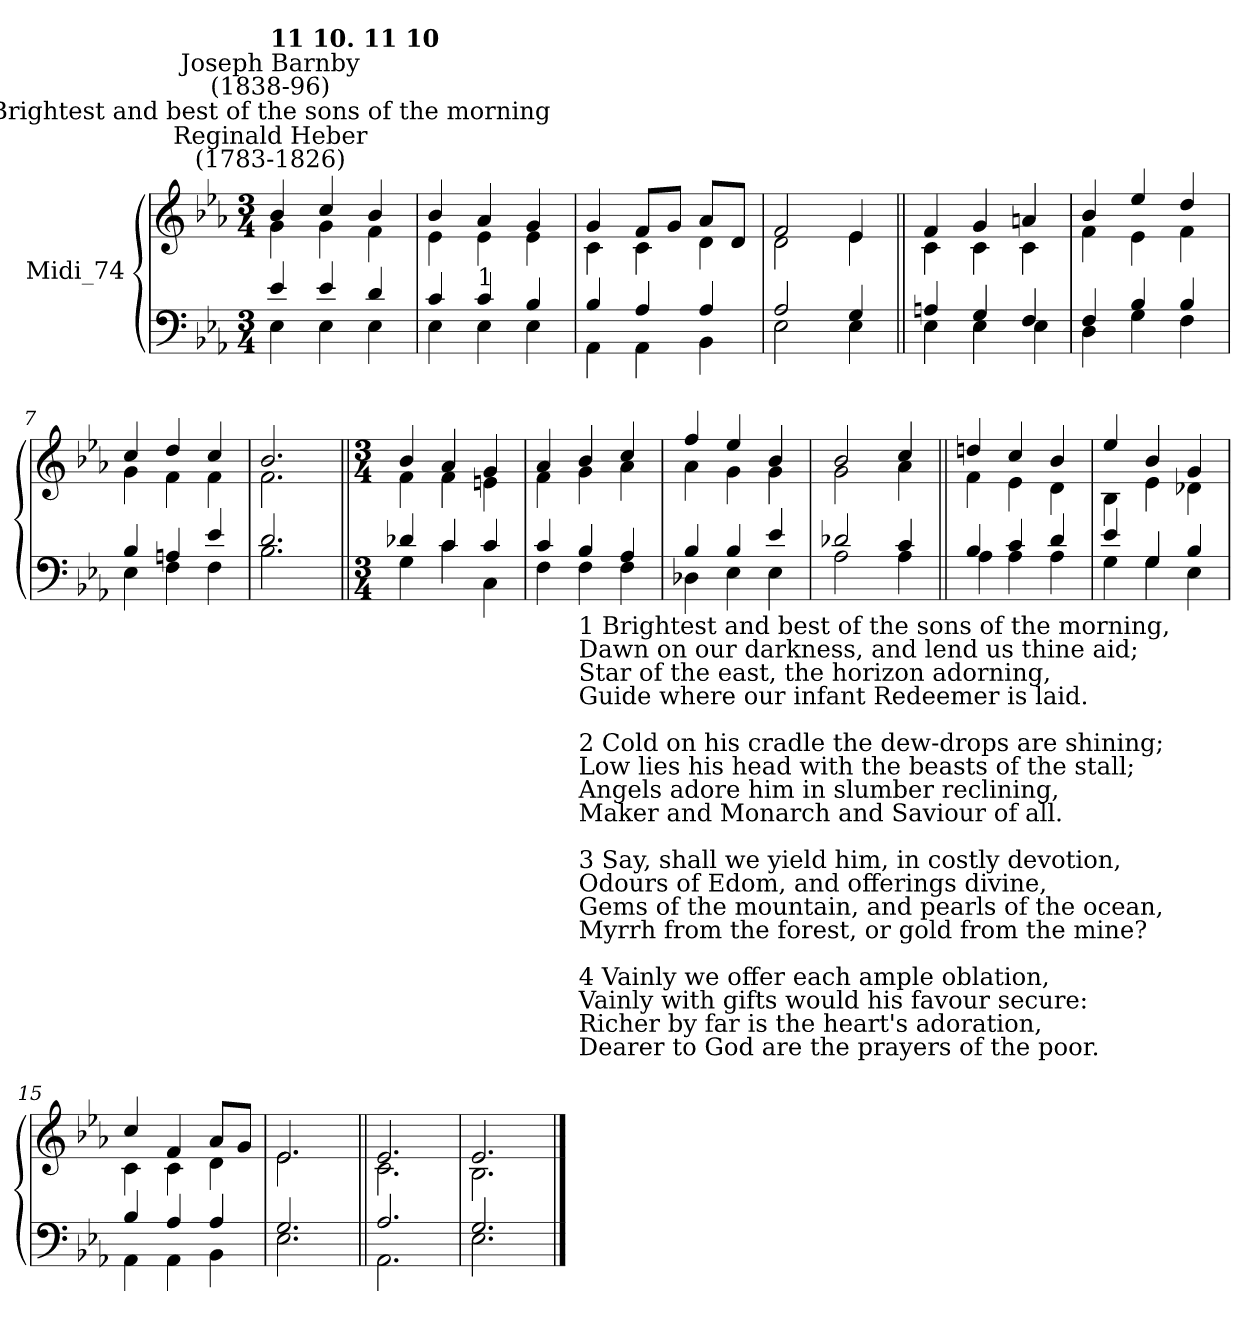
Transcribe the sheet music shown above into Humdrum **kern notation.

**kern	**kern
*part2	*part1
*staff2	*staff1
*I"Midi_74	*I"Midi_74
*clefF4	*clefG2
*k[b-e-a-]	*k[b-e-a-]
*E-:	*E-:
*M3/4	*M3/4
=1	=1
*^	*^
!	!	!LO:TX:a:cj:t=Reginald Heber\n(1783-1826)	!
!	!	!LO:TX:a:cj:t=Brightest and best of the sons of the morning	!
!	!	!LO:TX:a:cj:t=Joseph Barnby\n(1838-96)	!
!	!	!LO:TX:a:B:t=11 10. 11 10	!
4e-/	4E-\	4b-/	4g\
4e-/	4E-\	4cc/	4g\
4d/	4E-\	4b-/	4f\
=2	=2	=2	=2
4c/	4E-\	4b-/	4e-\
!	!	!LO:TX:b:t=1	!
4c/	4E-\	4a-/	4e-\
4B-/	4E-\	4g/	4e-\
=3	=3	=3	=3
4B-/	4AA-\	4g/	4c\
4A-/	4AA-\	8f/L	4c\
.	.	8g/J	.
4A-/	4BB-\	8a-/L	4d\
.	.	8d/J	.
=4	=4	=4	=4
2A-/	2E-\	2f/	2d\
4G/	4E-\	4e-/	4e-\
=5||	=5||	=5||	=5||
4An/	4E-\	4f/	4c\
4G/	4E-\	4g/	4c\
4F/	4E-\	4an/	4c\
=6	=6	=6	=6
4F/	4D\	4b-/	4f\
4B-/	4G\	4ee-/	4e-\
4B-/	4F\	4dd/	4f\
=7	=7	=7	=7
4B-/	4E-\	4cc/	4g\
4An/	4F\	4dd/	4f\
4e-/	4F\	4cc/	4f\
=8	=8	=8	=8
2.d/	2.B-\	2.b-/	2.f\
!!LO:LB:g=z	!!
=9||	=9||	=9||	=9||
*M3/4	*	*M3/4	*
4d-X/	4G\	4b-/	4f\
4c/	4c\	4a-/	4f\
4c/	4C\	4g/	4en\
=10	=10	=10	=10
4c/	4F\	4a-/	4f\
!LO:TX:b:t=1 Brightest and best of the sons of the morning,\nDawn on our darkness, and lend us thine aid;\nStar of the east, the horizon adorning,\nGuide where our infant Redeemer is laid.\n\n2 Cold on his cradle the dew-drops are shining;\nLow lies his head with the beasts of the stall;\nAngels adore him in slumber reclining,\nMaker and Monarch and Saviour of all.\n\n3 Say, shall we yield him, in costly devotion,\nOdours of Edom, and offerings divine,\nGems of the mountain, and pearls of the ocean,\nMyrrh from the forest, or gold from the mine?\n\n4 Vainly we offer each ample oblation,\nVainly with gifts would his favour secure&colon;\nRicher by far is the heart's adoration,\nDearer to God are the prayers of the poor.	!	!	!
4B-/	4F\	4b-/	4g\
4A-/	4F\	4cc/	4a-\
=11	=11	=11	=11
4B-/	4D-X\	4ff/	4a-\
4B-/	4E-\	4ee-/	4g\
4e-/	4E-\	4b-/	4g\
=12	=12	=12	=12
2d-X/	2A-\	2b-/	2g\
4c/	4A-\	4cc/	4a-\
=13||	=13||	=13||	=13||
4B-/	4A-\	4ddn/	4f\
4c/	4A-\	4cc/	4e-\
4d/	4A-\	4b-/	4d\
=14	=14	=14	=14
4e-/	4G\	4ee-/	4B-\
4G/	4G\	4b-/	4e-\
4B-/	4E-\	4g/	4d-X\
=15	=15	=15	=15
4B-/	4AA-\	4cc/	4c\
4A-/	4AA-\	4f/	4c\
4A-/	4BB-\	8a-/L	4d\
.	.	8g/J	.
=16	=16	=16	=16
2.G/	2.E-\	2.e-/	2.e-\
=17||	=17||	=17||	=17||
2.A-/	2.AA-\	2.e-/	2.c\
=18	=18	=18	=18
2.G/	2.E-\	2.e-/	2.B-\
*v	*v	*	*
*	*v	*v
==	==
*-	*-
